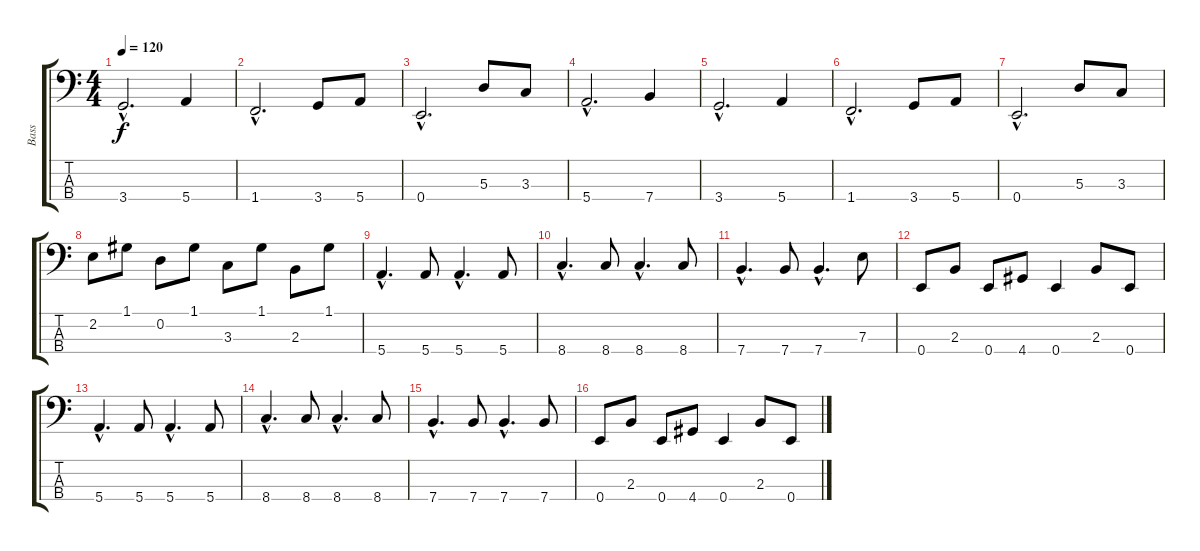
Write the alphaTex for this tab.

\track ("Bass" "Bass") {instrument electricbassfinger}
\staff {score tabs}
\tuning (G2 D2 A1 E1) {hide}
\ts (4 4)
\tempo 120
\clef f4
\ks c
3.4{hac}.2{d dy f} 5.4.4 |
1.4{hac}.2{d} 3.4.8 5.4.8 |
0.4{hac}.2{d} 5.3.8 3.3.8 |
5.4{hac}.2{d} 7.4.4 |
3.4{hac}.2{d} 5.4.4 |
1.4{hac}.2{d} 3.4.8 5.4.8 |
0.4{hac}.2{d} 5.3.8 3.3.8 |
2.2.8 1.1.8 0.2.8 1.1.8 3.3.8 1.1.8 2.3.8 1.1.8 |
5.4{hac}.4{d} 5.4.8 5.4{hac}.4{d} 5.4.8 |
8.4{hac}.4{d} 8.4.8 8.4{hac}.4{d} 8.4.8 |
7.4{hac}.4{d} 7.4.8 7.4{hac}.4{d} 7.3.8 |
0.4.8 2.3.8 0.4.8 4.4.8 0.4.4 2.3.8 0.4.8 |
5.4{hac}.4{d} 5.4.8 5.4{hac}.4{d} 5.4.8 |
8.4{hac}.4{d} 8.4.8 8.4{hac}.4{d} 8.4.8 |
7.4{hac}.4{d} 7.4.8 7.4{hac}.4{d} 7.4.8 |
0.4.8 2.3.8 0.4.8 4.4.8 0.4.4 2.3.8 0.4.8
